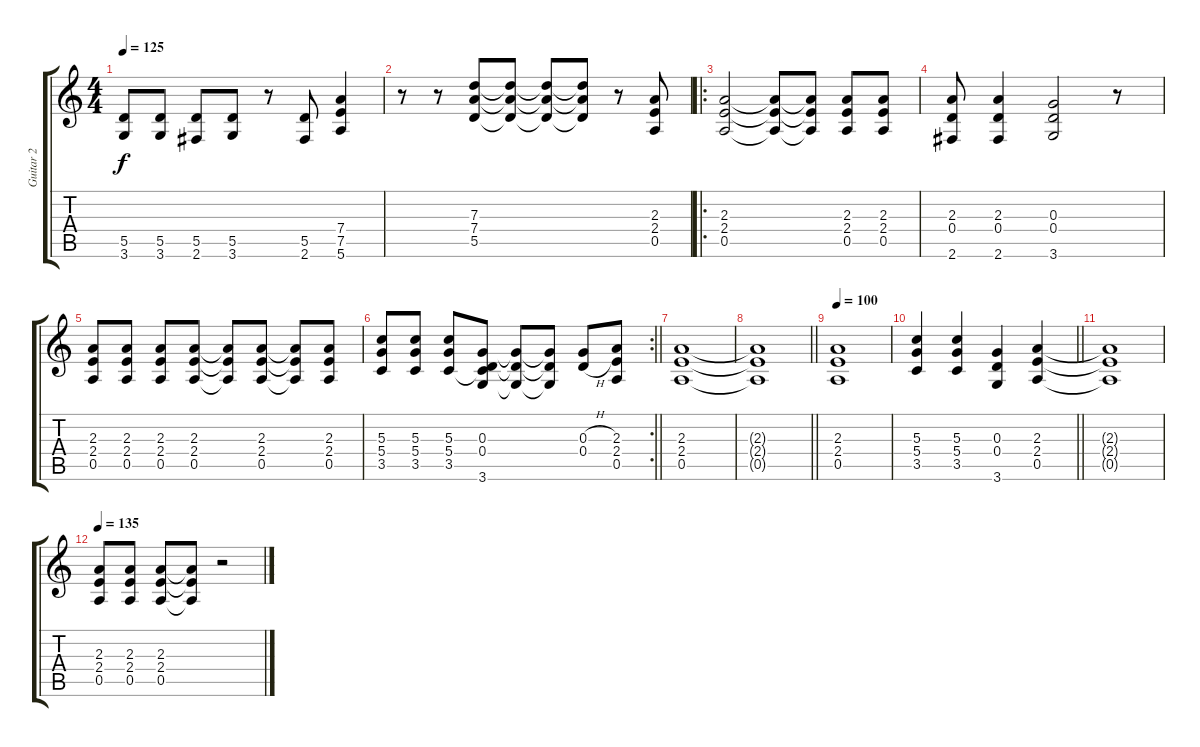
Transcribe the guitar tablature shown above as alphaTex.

\track ("Guitar 2" "Guitar 2") {instrument overdrivenguitar}
\staff {score tabs}
\tuning (E4 B3 G3 D3 A2 E2) {hide}
\ts (4 4)
\tempo 125
\clef g2
\ks c
(5.5 3.6).8{dy f} (5.5 3.6).8 (5.5 2.6).8 (5.5 3.6).8 r.8 (5.5 2.6).8 (7.4 7.5 5.6).4 |
r.8 r.8 (7.3 7.4 5.5).8 (7.3{t} 7.4{t} 5.5{t}).8 (7.3{t} 7.4{t} 5.5{t}).8 (7.3{t} 7.4{t} 5.5{t}).8 r.8 (2.3 2.4 0.5).8 |
\ro
(2.3 2.4 0.5).2 (2.3{t} 2.4{t} 0.5{t}).8 (2.3{t} 2.4{t} 0.5{t}).8 (2.3 2.4 0.5).8 (2.3 2.4 0.5).8 |
(2.3 0.4 2.6).8 (2.3 0.4 2.6).4 (0.3 0.4 3.6).2 r.8 |
(2.3 2.4 0.5).8 (2.3 2.4 0.5).8 (2.3 2.4 0.5).8 (2.3 2.4 0.5).8 (2.3{t} 2.4{t} 0.5{t}).8 (2.3 2.4 0.5).8 (2.3{t} 2.4{t} 0.5{t}).8 (2.3 2.4 0.5).8 |
\rc 2
\barLineRight lightlight
(5.3 5.4 3.5).8 (5.3 5.4 3.5).8 (5.3 5.4 3.5).8 (0.3 0.4 3.5{t} 3.6).8 (0.3{t} 0.4{t} 3.6{t}).8 (0.3{t} 0.4{t} 3.6{t}).8 (0.3{h} 0.4{h}).8 (2.3 2.4 0.5).8 |
(2.3 2.4 0.5).1 |
\barLineRight lightlight
(2.3{t} 2.4{t} 0.5{t}).1 |
\tempo 100
(2.3 2.4 0.5).1 |
\barLineRight lightlight
(5.3 5.4 3.5).4 (5.3 5.4 3.5).4 (0.3 0.4 3.6).4 (2.3 2.4 0.5).4 |
(2.3{t} 2.4{t} 0.5{t}).1 |
\tempo 135
(2.3 2.4 0.5).8 (2.3 2.4 0.5).8 (2.3 2.4 0.5).8 (2.3{t} 2.4{t} 0.5{t}).8 r.2
